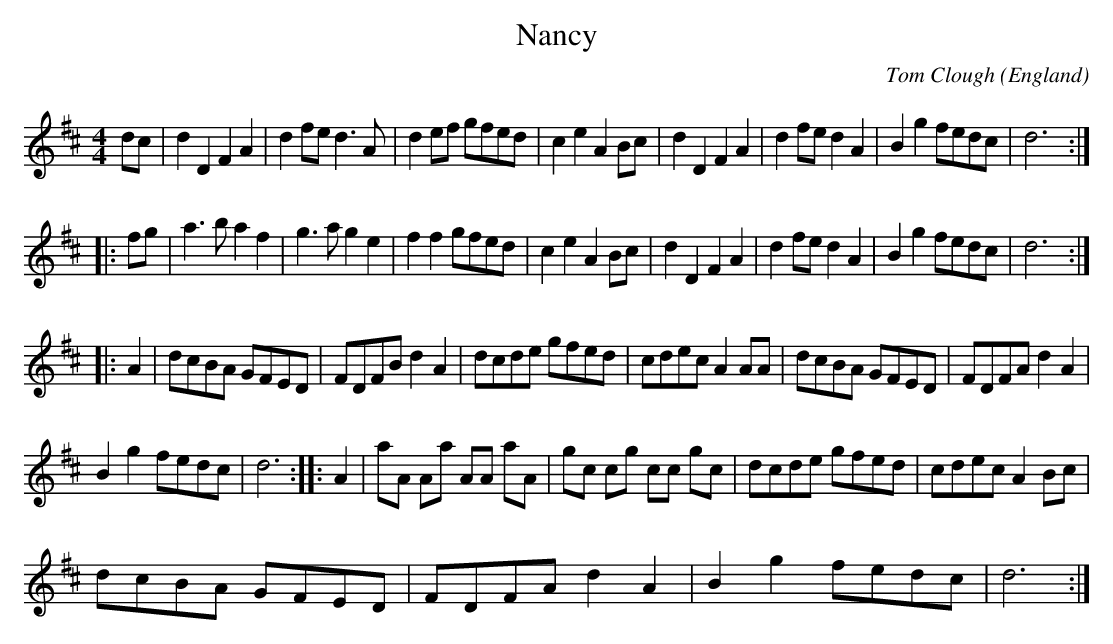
X:1
T:Nancy
C:Tom Clough
M:4/4
O:England
K:D major
dc|\
d2D2 F2A2|d2fe d3A|d2ef gfed|c2e2 A2Bc|\
d2D2 F2A2|d2fe d2A2|B2g2 fedc|d6:|
|: fg|\
a3b a2f2|g3a g2e2|f2f2 gfed|c2e2 A2Bc|\
d2D2 F2A2|d2fe d2A2|B2g2 fedc|d6 :|
|: A2|\
dcBA GFED|FDFB d2A2|dcde gfed|cdec A2AA|\
dcBA GFED|FDFA d2A2|
B2g2 fedc|d6:: A2|\
aA Aa AA aA| \
gc cg cc gc| \
dcde gfed|cdec A2Bc|
dcBA GFED|FDFA d2A2|B2g2 fedc|d6:|
